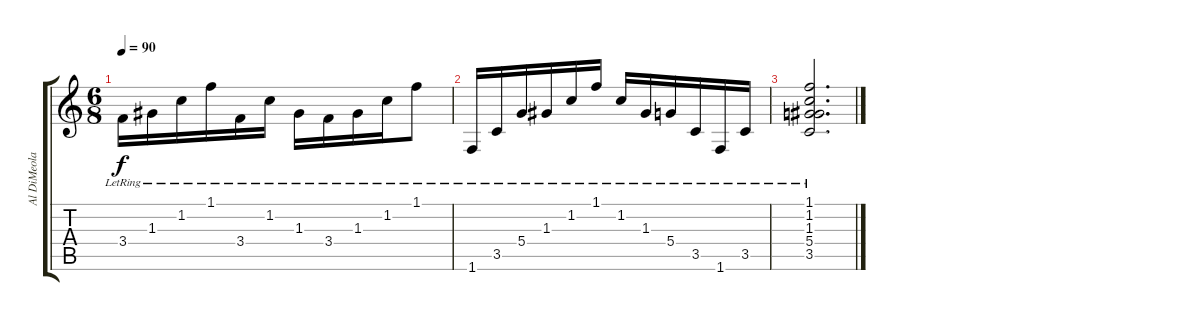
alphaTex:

\track ("Al DiMeola" "Al DiMeola") {instrument acousticguitarsteel}
\staff {score tabs}
\tuning (E4 B3 G3 D3 A2 E2) {hide}
\ts (6 8)
\tempo 90
\clef g2
\ks c
3.4{lr}.16{dy f} 1.3{lr}.16 1.2{lr}.16 1.1{lr}.16 3.4{lr}.16 1.2{lr}.16 1.3{lr}.16 3.4{lr}.16 1.3{lr}.16 1.2{lr}.16 1.1{lr}.8 |
1.6{lr}.16 3.5{lr}.16 5.4{lr}.16 1.3{lr}.16 1.2{lr}.16 1.1{lr}.16 1.2{lr}.16 1.3{lr}.16 5.4{lr}.16 3.5{lr}.16 1.6{lr}.16 3.5{lr}.16 |
(1.1{lr} 1.2{lr} 1.3{lr} 5.4{lr} 3.5{lr}).2{d}
